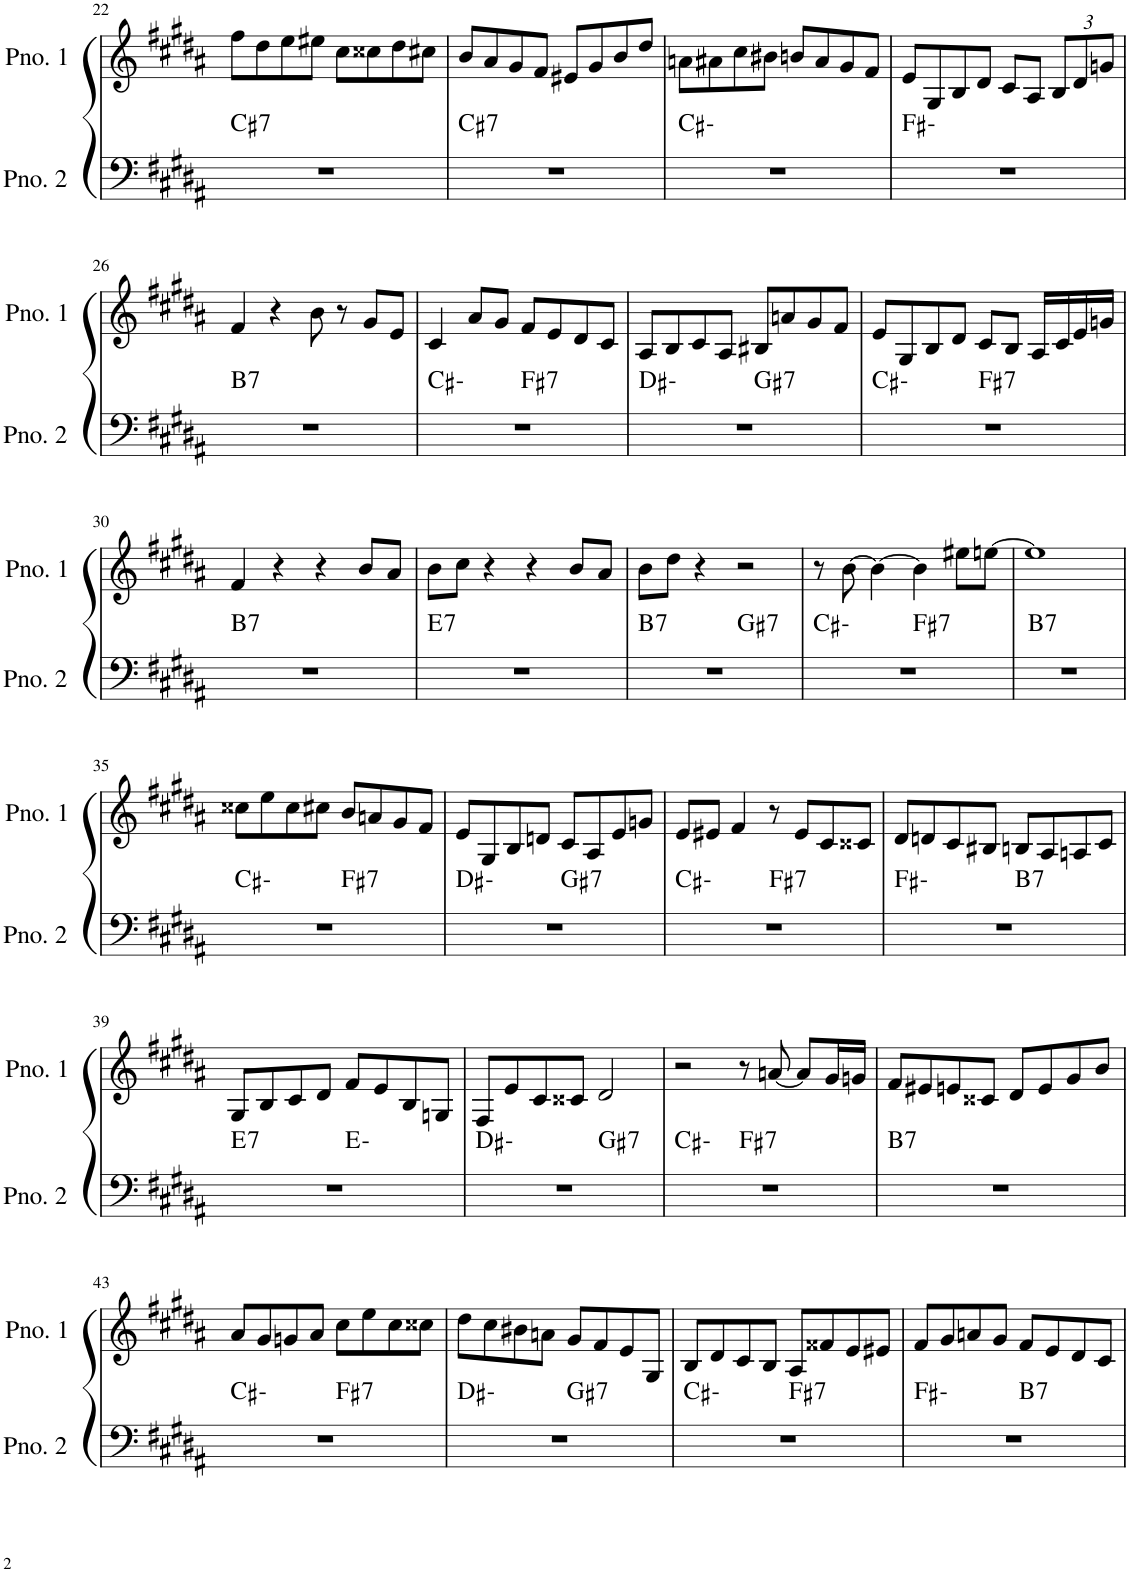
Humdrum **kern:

**kern	**harte	**kern
*part2	*part2	*part1
*staff2	*	*staff1
*I"ピアノ 2	*	*I"ピアノ 1
!!LO:PB:g=z
*clefF4	*	*clefG2
*k[f#c#g#d#a#]	*	*k[f#c#g#d#a#]
*M4/4	*	*M4/4
=22	=22	=22
!	!LO:H:kt=7	!
1r	C#:7	8ff#\L
.	.	8dd#\
.	.	8ee\
.	.	8ee#X\J
.	.	8cc#\L
.	.	8cc##X\
.	.	8dd#\
.	.	8cc#X\J
=23	=23	=23
!	!LO:H:kt=7	!
1r	C#:7	8b/L
.	.	8a#/
.	.	8g#/
.	.	8f#/J
.	.	8e#X/L
.	.	8g#/
.	.	8b/
.	.	8dd#/J
=24	=24	=24
1r	C#:min	8an\L
.	.	8a#X\
.	.	8cc#\
.	.	8b#X\J
.	.	8bn/L
.	.	8a#/
.	.	8g#/
.	.	8f#/J
=25	=25	=25
1r	F#:min	8e/L
.	.	8G#/
.	.	8B/
.	.	8d#/J
.	.	8c#/L
.	.	8A#/J
*	*	*Xbrackettup
.	.	12B/L
.	.	12d#/
.	.	12gn/J
!!LO:LB:g=z
=26	=26	=26
!	!LO:H:kt=7	!
1r	B:7	4f#/
.	.	4r
.	.	8b\
.	.	8r
.	.	8g#/L
.	.	8e/J
=27	=27	=27
*^	*	*
1r	2ryy	C#:min	4c#/
.	.	.	8a#/L
.	.	.	8g#/J
!	!	!LO:H:kt=7	!
.	2ryy	F#:7	8f#/L
.	.	.	8e/
.	.	.	8d#/
.	.	.	8c#/J
=28	=28	=28	=28
1r	2ryy	D#:min	8A#/L
.	.	.	8B/
.	.	.	8c#/
.	.	.	8A#/J
!	!	!LO:H:kt=7	!
.	2ryy	G#:7	8B#X/L
.	.	.	8an/
.	.	.	8g#/
.	.	.	8f#/J
=29	=29	=29	=29
1r	2ryy	C#:min	8e/L
.	.	.	8G#/
.	.	.	8B/
.	.	.	8d#/J
!	!	!LO:H:kt=7	!
.	2ryy	F#:7	8c#/L
.	.	.	8B/J
.	.	.	16A#/LL
.	.	.	16c#/
.	.	.	16e/
.	.	.	16gn/JJ
!!LO:LB:g=z
=30	=30	=30	=30
!	!	!LO:H:kt=7	!
*v	*v	*	*
1r	B:7	4f#/
.	.	4r
.	.	4r
.	.	8b/L
.	.	8a#/J
=31	=31	=31
!	!LO:H:kt=7	!
1r	E:7	8b\L
.	.	8cc#\J
.	.	4r
.	.	4r
.	.	8b/L
.	.	8a#/J
=32	=32	=32
!	!LO:H:kt=7	!
*^	*	*
1r	2ryy	B:7	8b\L
.	.	.	8dd#\J
.	.	.	4r
!	!	!LO:H:kt=7	!
.	2ryy	G#:7	2r
=33	=33	=33	=33
1r	2ryy	C#:min	8r
.	.	.	[8b\
.	.	.	4b\_
!	!	!LO:H:kt=7	!
.	2ryy	F#:7	4b\]
.	.	.	8ee#X\L
.	.	.	[8een\J
=34	=34	=34	=34
!	!	!LO:H:kt=7	!
*v	*v	*	*
1r	B:7	1ee]
!!LO:LB:g=z
=35	=35	=35
*^	*	*
1r	2ryy	C#:min	8cc##X\L
.	.	.	8ee\
.	.	.	8cc##\
.	.	.	8cc#X\J
!	!	!LO:H:kt=7	!
.	2ryy	F#:7	8b/L
.	.	.	8an/
.	.	.	8g#/
.	.	.	8f#/J
=36	=36	=36	=36
1r	2ryy	D#:min	8e/L
.	.	.	8G#/
.	.	.	8B/
.	.	.	8dn/J
!	!	!LO:H:kt=7	!
.	2ryy	G#:7	8c#/L
.	.	.	8A#/
.	.	.	8e/
.	.	.	8gn/J
=37	=37	=37	=37
1r	2ryy	C#:min	8e/L
.	.	.	8e#X/J
.	.	.	4f#/
!	!	!LO:H:kt=7	!
.	2ryy	F#:7	8r
.	.	.	8e#/L
.	.	.	8c#/
.	.	.	8c##X/J
=38	=38	=38	=38
1r	2ryy	F#:min	8d#/L
.	.	.	8dn/
.	.	.	8c#/
.	.	.	8B#X/J
!	!	!LO:H:kt=7	!
.	2ryy	B:7	8Bn/L
.	.	.	8A#/
.	.	.	8An/
.	.	.	8c#/J
!!LO:LB:g=z
=39	=39	=39	=39
!	!	!LO:H:kt=7	!
1r	2ryy	E:7	8G#/L
.	.	.	8B/
.	.	.	8c#/
.	.	.	8d#/J
.	2ryy	E:min	8f#/L
.	.	.	8e/
.	.	.	8B/
.	.	.	8Gn/J
=40	=40	=40	=40
1r	2ryy	D#:min	8F#/L
.	.	.	8e/
.	.	.	8c#/
.	.	.	8c##X/J
!	!	!LO:H:kt=7	!
.	2ryy	G#:7	2d#/
=41	=41	=41	=41
1r	2ryy	C#:min	2r
!	!	!LO:H:kt=7	!
.	2ryy	F#:7	8r
.	.	.	[8an/
.	.	.	8a/L]
.	.	.	16g#/L
.	.	.	16gn/JJ
=42	=42	=42	=42
!	!	!LO:H:kt=7	!
*v	*v	*	*
1r	B:7	8f#/L
.	.	8e#X/
.	.	8en/
.	.	8c##X/J
.	.	8d#/L
.	.	8e/
.	.	8g#/
.	.	8b/J
!!LO:LB:g=z
=43	=43	=43
*^	*	*
1r	2ryy	C#:min	8a#/L
.	.	.	8g#/
.	.	.	8gn/
.	.	.	8a#/J
!	!	!LO:H:kt=7	!
.	2ryy	F#:7	8cc#\L
.	.	.	8ee\
.	.	.	8cc#\
.	.	.	8cc##X\J
=44	=44	=44	=44
1r	2ryy	D#:min	8dd#\L
.	.	.	8cc#\
.	.	.	8b#X\
.	.	.	8an\J
!	!	!LO:H:kt=7	!
.	2ryy	G#:7	8g#/L
.	.	.	8f#/
.	.	.	8e/
.	.	.	8G#/J
=45	=45	=45	=45
1r	2ryy	C#:min	8B/L
.	.	.	8d#/
.	.	.	8c#/
.	.	.	8B/J
!	!	!LO:H:kt=7	!
.	2ryy	F#:7	8A#/L
.	.	.	8f##X/
.	.	.	8e/
.	.	.	8e#X/J
=46	=46	=46	=46
1r	2ryy	F#:min	8f#/L
.	.	.	8g#/
.	.	.	8an/
.	.	.	8g#/J
!	!	!LO:H:kt=7	!
.	2ryy	B:7	8f#/L
.	.	.	8e/
.	.	.	8d#/
.	.	.	8c#/J
*v	*v	*	*
=	=	=
*-	*-	*-
